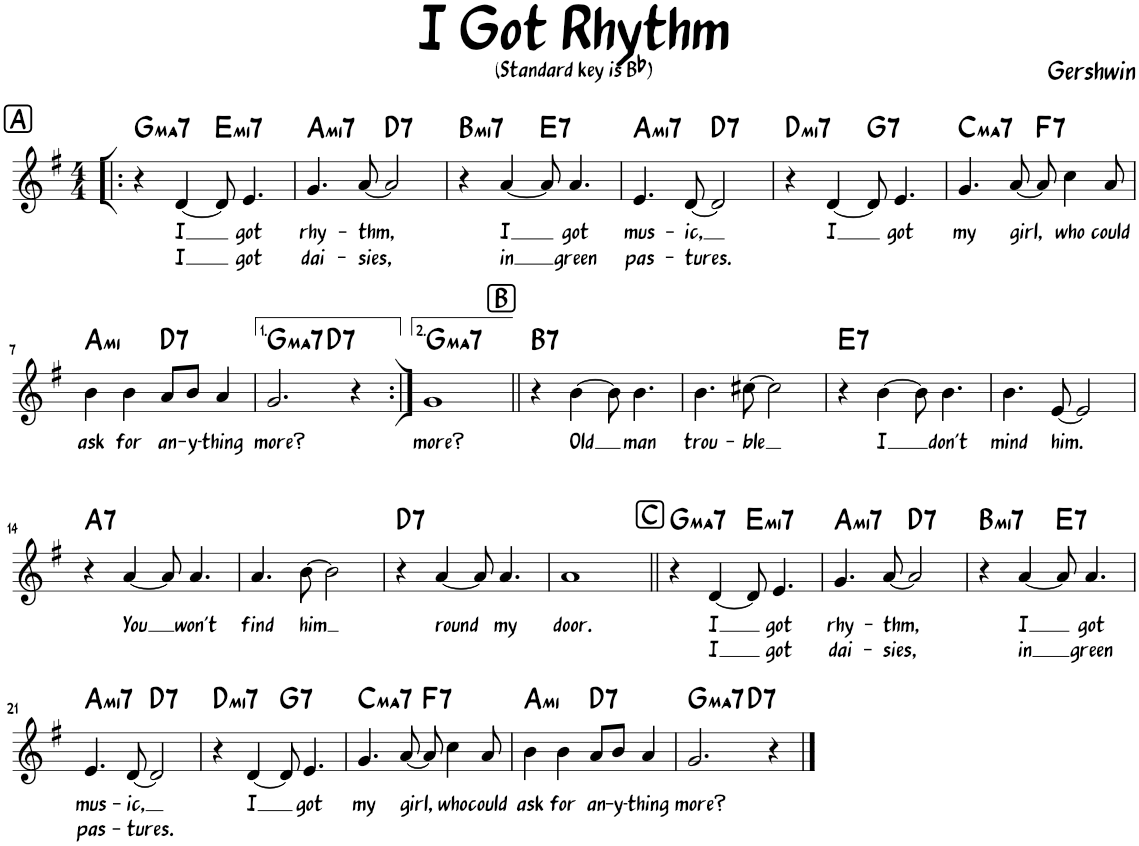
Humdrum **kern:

**kern	**text	**text	**harte
*part1	*part1	*part1	*part1
*staff1	*staff1	*staff1	*
*I"Piano	*	*	*
*I'Pno.	*	*	*
*clefG2	*	*	*
*k[f#]	*	*	*
*M4/4	*	*	*
!!LO:REH:place=s1:a:rj:fs=14:t=A
=1!|:	=1!|:	=1!|:	=1!|:
!	!	!	!LO:H:kt=ma7
4r	.	.	G:maj7
!	!LO:LY:b	!LO:LY:b	!
[4d/	I	I	.
!	!	!	!LO:H:kt=mi7
8d/]	.	.	E:min7
!	!LO:LY:b	!LO:LY:b	!
4.e/	got	got	.
=2	=2	=2	=2
!	!LO:LY:b	!LO:LY:b	!LO:H:kt=mi7
4.g/	rhy-	dai-	A:min7
!	!LO:LY:b	!LO:LY:b	!
[8a/	-thm,	-sies,	.
!	!	!	!LO:H:kt=7
2a/]	.	.	D:7
=3	=3	=3	=3
!	!	!	!LO:H:kt=mi7
4r	.	.	B:min7
!	!LO:LY:b	!LO:LY:b	!
[4a/	I	in	.
!	!	!	!LO:H:kt=7
8a/]	.	.	E:7
!	!LO:LY:b	!LO:LY:b	!
4.a/	got	green	.
=4	=4	=4	=4
!	!LO:LY:b	!LO:LY:b	!LO:H:kt=mi7
4.e/	mus-	pas-	A:min7
!	!LO:LY:b	!LO:LY:b	!
[8d/	-ic,	-tures.	.
!	!	!	!LO:H:kt=7
2d/]	.	.	D:7
=5	=5	=5	=5
!	!	!	!LO:H:kt=mi7
4r	.	.	D:min7
!	!LO:LY:b	!	!
[4d/	I	.	.
!	!	!	!LO:H:kt=7
8d/]	.	.	G:7
!	!LO:LY:b	!	!
4.e/	got	.	.
=6	=6	=6	=6
!	!LO:LY:b	!	!LO:H:kt=ma7
4.g/	my	.	C:maj7
!	!LO:LY:b	!	!
[8a/	girl,	.	.
!	!	!	!LO:H:kt=7
8a/]	.	.	F:7
!	!LO:LY:b	!	!
4cc\	who	.	.
!	!LO:LY:b	!	!
8a/	could	.	.
!!LO:LB:g=z
=7	=7	=7	=7
!	!LO:LY:b	!	!LO:H:kt=mi
4b\	ask	.	A:min
!	!LO:LY:b	!	!
4b\	for	.	.
!	!LO:LY:b	!	!LO:H:kt=7
8a/L	an-	.	D:7
!	!LO:LY:b	!	!
8b/J	-y-	.	.
!	!LO:LY:b	!	!
4a/	-thing	.	.
=8	=8	=8	=8
!	!LO:LY:b	!	!LO:H:kt=ma7
*^	*	*	*
2.g/	2ryy	more?	.	G:maj7
!	!	!	!	!LO:H:kt=7
.	2ryy	.	.	D:7
4r	.	.	.	.
=9:|!	=9:|!	=9:|!	=9:|!	=9:|!
!	!	!LO:LY:b	!	!LO:H:kt=ma7
*v	*v	*	*	*
1g	more?	.	G:maj7
!!LO:REH:place=s1:a:rj:fs=14:t=B
=10||	=10||	=10||	=10||
!	!	!	!LO:H:kt=7
4r	.	.	B:7
!	!LO:LY:b	!	!
[4b\	Old	.	.
8b\]	.	.	.
!	!LO:LY:b	!	!
4.b\	man	.	.
=11	=11	=11	=11
!	!LO:LY:b	!	!
4.b\	trou-	.	.
!	!LO:LY:b	!	!
[8cc#X\	-ble	.	.
2cc#\]	.	.	.
=12	=12	=12	=12
!	!	!	!LO:H:kt=7
4r	.	.	E:7
!	!LO:LY:b	!	!
[4b\	I	.	.
8b\]	.	.	.
!	!LO:LY:b	!	!
4.b\	don't	.	.
=13	=13	=13	=13
!	!LO:LY:b	!	!
4.b\	mind	.	.
!	!LO:LY:b	!	!
[8e/	him.	.	.
2e/]	.	.	.
!!LO:LB:g=z
=14	=14	=14	=14
!	!	!	!LO:H:kt=7
4r	.	.	A:7
!	!LO:LY:b	!	!
[4a/	You	.	.
8a/]	.	.	.
!	!LO:LY:b	!	!
4.a/	won't	.	.
=15	=15	=15	=15
!	!LO:LY:b	!	!
4.a/	find	.	.
!	!LO:LY:b	!	!
[8b\	him	.	.
2b\]	.	.	.
=16	=16	=16	=16
!	!	!	!LO:H:kt=7
4r	.	.	D:7
!	!LO:LY:b	!	!
[4a/	round	.	.
8a/]	.	.	.
!	!LO:LY:b	!	!
4.a/	my	.	.
=17	=17	=17	=17
!	!LO:LY:b	!	!
1a	door.	.	.
!!LO:REH:place=s1:a:rj:fs=14:t=C
=18||	=18||	=18||	=18||
!	!	!	!LO:H:kt=ma7
4r	.	.	G:maj7
!	!LO:LY:b	!LO:LY:b	!
[4d/	I	I	.
!	!	!	!LO:H:kt=mi7
8d/]	.	.	E:min7
!	!LO:LY:b	!LO:LY:b	!
4.e/	got	got	.
=19	=19	=19	=19
!	!LO:LY:b	!LO:LY:b	!LO:H:kt=mi7
4.g/	rhy-	dai-	A:min7
!	!LO:LY:b	!LO:LY:b	!
[8a/	-thm,	-sies,	.
!	!	!	!LO:H:kt=7
2a/]	.	.	D:7
=20	=20	=20	=20
!	!	!	!LO:H:kt=mi7
4r	.	.	B:min7
!	!LO:LY:b	!LO:LY:b	!
[4a/	I	in	.
!	!	!	!LO:H:kt=7
8a/]	.	.	E:7
!	!LO:LY:b	!LO:LY:b	!
4.a/	got	green	.
!!LO:LB:g=z
=21	=21	=21	=21
!	!LO:LY:b	!LO:LY:b	!LO:H:kt=mi7
4.e/	mus-	pas-	A:min7
!	!LO:LY:b	!LO:LY:b	!
[8d/	-ic,	-tures.	.
!	!	!	!LO:H:kt=7
2d/]	.	.	D:7
=22	=22	=22	=22
!	!	!	!LO:H:kt=mi7
4r	.	.	D:min7
!	!LO:LY:b	!	!
[4d/	I	.	.
!	!	!	!LO:H:kt=7
8d/]	.	.	G:7
!	!LO:LY:b	!	!
4.e/	got	.	.
=23	=23	=23	=23
!	!LO:LY:b	!	!LO:H:kt=ma7
4.g/	my	.	C:maj7
!	!LO:LY:b	!	!
[8a/	girl,	.	.
!	!	!	!LO:H:kt=7
8a/]	.	.	F:7
!	!LO:LY:b	!	!
4cc\	who	.	.
!	!LO:LY:b	!	!
8a/	could	.	.
=24	=24	=24	=24
!	!LO:LY:b	!	!LO:H:kt=mi
4b\	ask	.	A:min
!	!LO:LY:b	!	!
4b\	for	.	.
!	!LO:LY:b	!	!LO:H:kt=7
8a/L	an-	.	D:7
!	!LO:LY:b	!	!
8b/J	-y-	.	.
!	!LO:LY:b	!	!
4a/	-thing	.	.
=25	=25	=25	=25
!	!LO:LY:b	!	!LO:H:kt=ma7
*^	*	*	*
2.g/	2ryy	more?	.	G:maj7
!	!	!	!	!LO:H:kt=7
.	2ryy	.	.	D:7
4r	.	.	.	.
*v	*v	*	*	*
==	==	==	==
*-	*-	*-	*-
